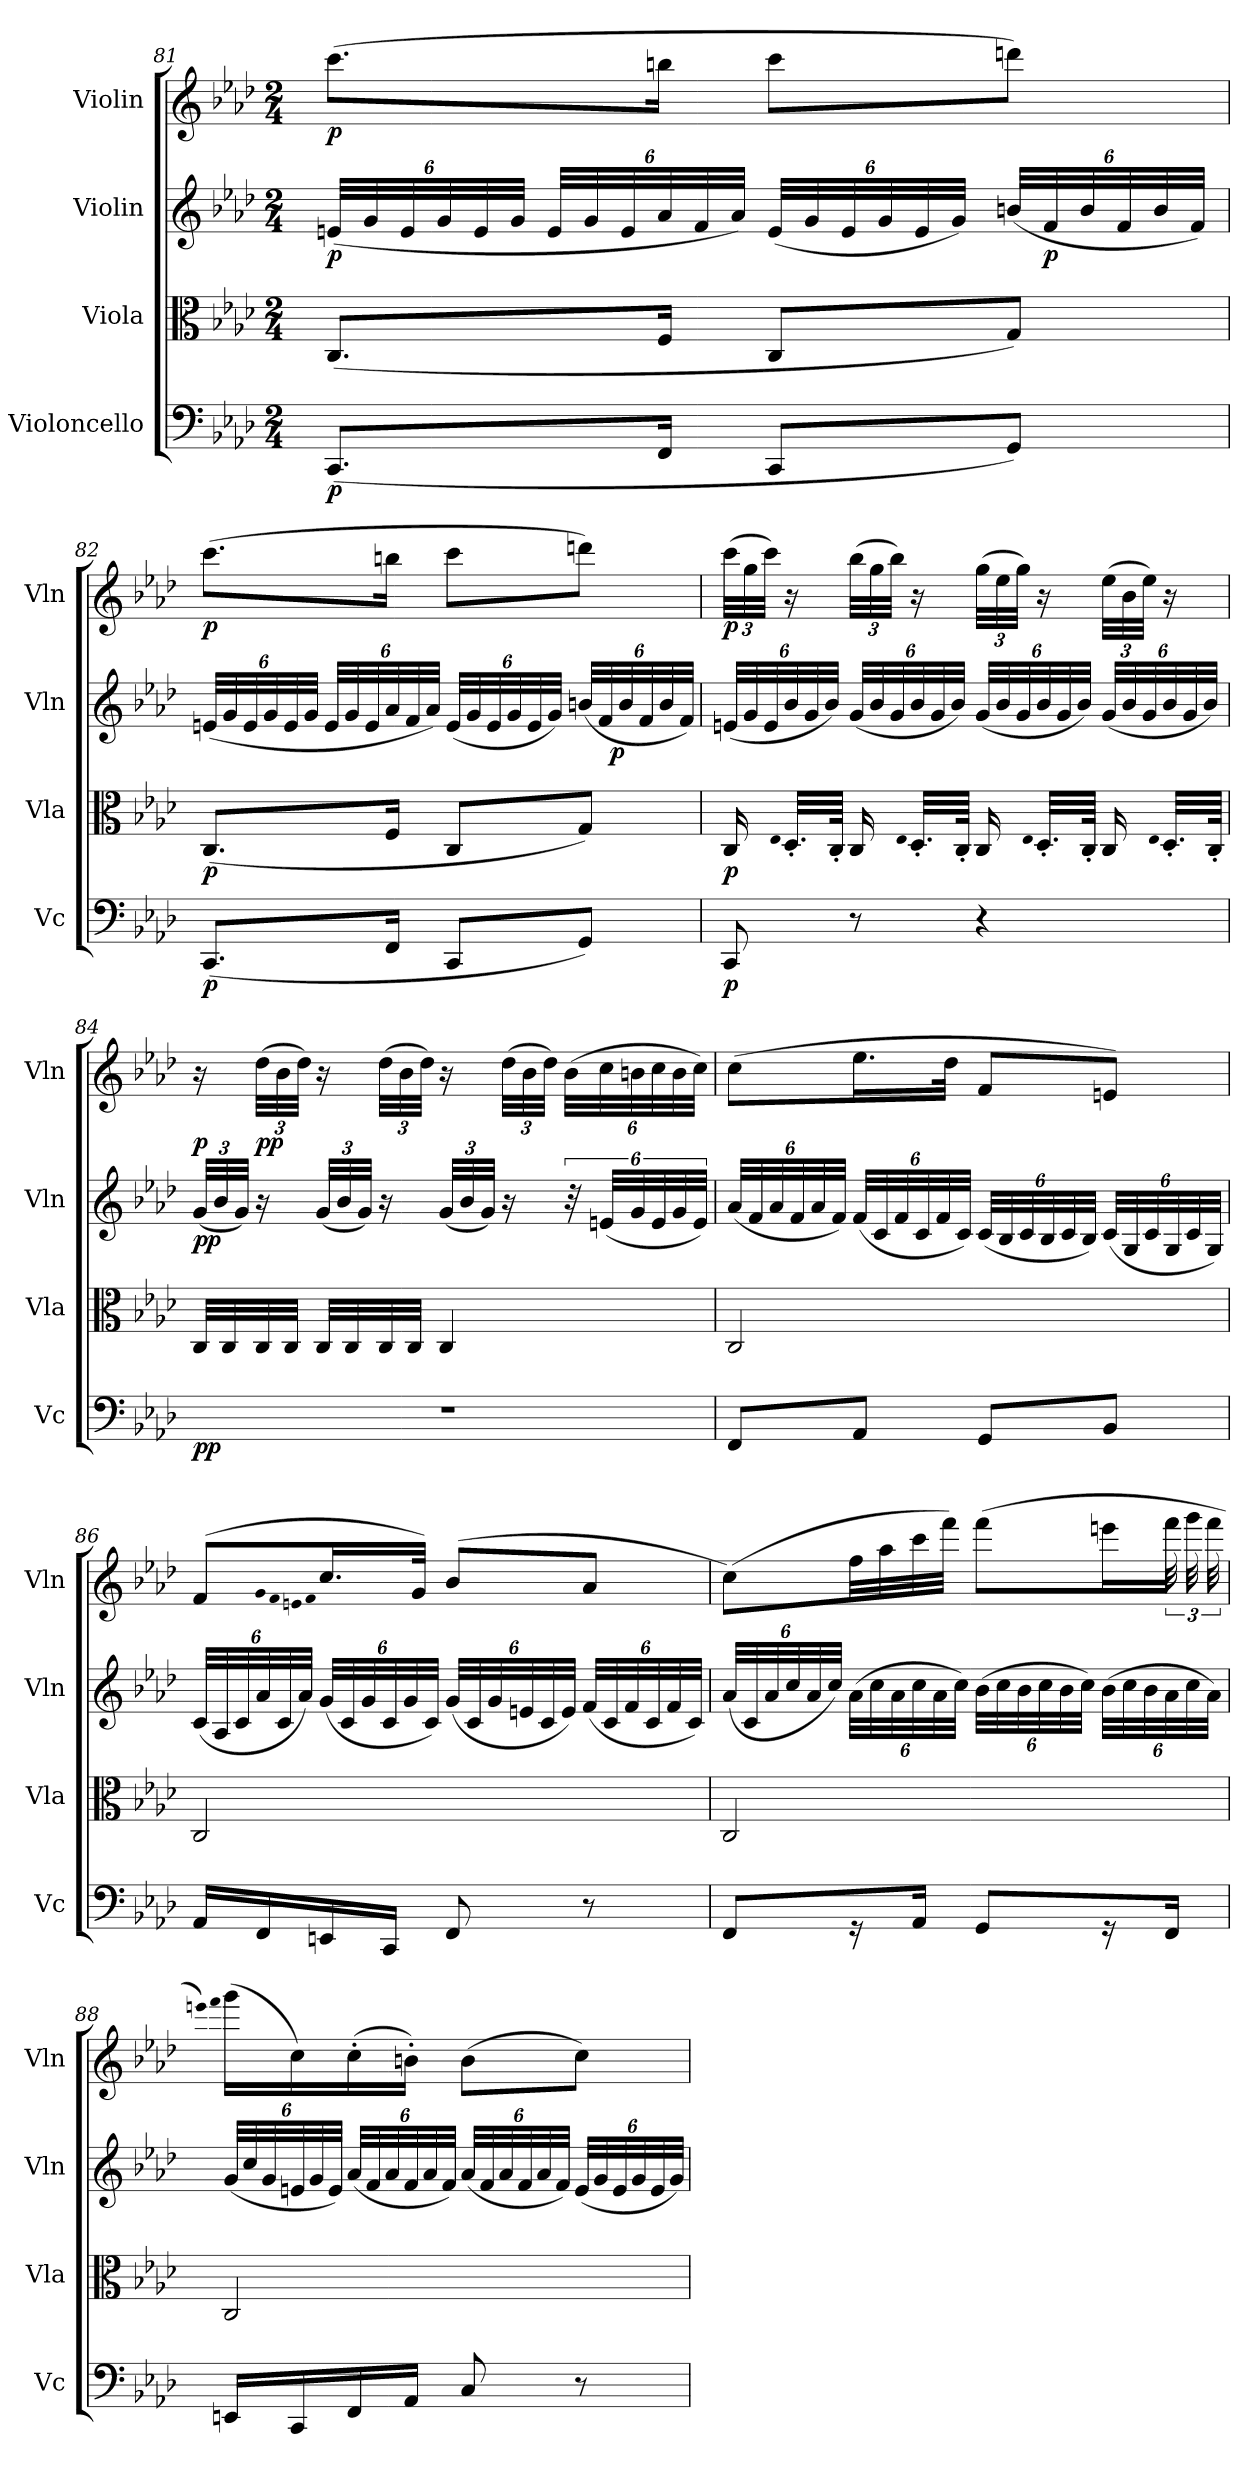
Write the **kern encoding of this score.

**kern	**dynam	**kern	**dynam	**kern	**dynam	**kern	**dynam
*part4	*part4	*part3	*part3	*part2	*part2	*part1	*part1
*staff4	*staff4	*staff3	*staff3	*staff2	*staff2	*staff1	*staff1
*I"Violoncello	*	*I"Viola	*	*I"Violin	*	*I"Violin	*
*I'Vc	*	*I'Vla	*	*I'Vln	*	*I'Vln	*
*clefF4	*	*clefC3	*	*clefG2	*	*clefG2	*
*k[b-e-a-d-]	*	*k[b-e-a-d-]	*	*k[b-e-a-d-]	*	*k[b-e-a-d-]	*
*f:	*	*f:	*	*f:	*	*f:	*
*M2/4	*	*M2/4	*	*M2/4	*	*M2/4	*
=81	=81	=81	=81	=81	=81	=81	=81
(8.CC/L	p	(8.C/L	.	(48en/LLL	p	(8.ccc\L	p
.	.	.	.	48g/	.	.	.
.	.	.	.	48e/	.	.	.
.	.	.	.	48g/	.	.	.
.	.	.	.	48e/	.	.	.
.	.	.	.	48g/JJJ	.	.	.
.	.	.	.	48e/LLL	.	.	.
.	.	.	.	48g/	.	.	.
.	.	.	.	48e/	.	.	.
16FF/Jk	.	16F/Jk	.	48a-/	.	16bbn\Jk	.
.	.	.	.	48f/	.	.	.
.	.	.	.	48a-/JJJ)	.	.	.
8CC/L	.	8C/L	.	(48e/LLL	.	8ccc\L	.
.	.	.	.	48g/	.	.	.
.	.	.	.	48e/	.	.	.
.	.	.	.	48g/	.	.	.
.	.	.	.	48e/	.	.	.
.	.	.	.	48g/JJJ)	.	.	.
8GG/J)	.	8G/J)	.	(48bn/LLL	.	8dddn\J)	.
.	.	.	.	48f/	p	.	.
.	.	.	.	48b/	.	.	.
.	.	.	.	48f/	.	.	.
.	.	.	.	48b/	.	.	.
.	.	.	.	48f/JJJ)	.	.	.
=82	=82	=82	=82	=82	=82	=82	=82
(8.CC/L	p	(8.C/L	p	(48en/LLL	.	(8.ccc\L	p
.	.	.	.	48g/	.	.	.
.	.	.	.	48e/	.	.	.
.	.	.	.	48g/	.	.	.
.	.	.	.	48e/	.	.	.
.	.	.	.	48g/JJJ	.	.	.
.	.	.	.	48e/LLL	.	.	.
.	.	.	.	48g/	.	.	.
.	.	.	.	48e/	.	.	.
16FF/Jk	.	16F/Jk	.	48a-/	.	16bbn\Jk	.
.	.	.	.	48f/	.	.	.
.	.	.	.	48a-/JJJ)	.	.	.
8CC/L	.	8C/L	.	(48e/LLL	.	8ccc\L	.
.	.	.	.	48g/	.	.	.
.	.	.	.	48e/	.	.	.
.	.	.	.	48g/	.	.	.
.	.	.	.	48e/	.	.	.
.	.	.	.	48g/JJJ)	.	.	.
8GG/J)	.	8G/J)	.	(48bn/LLL	.	8dddn\J)	.
.	.	.	.	48f/	.	.	.
.	.	.	.	48b/	p	.	.
.	.	.	.	48f/	.	.	.
.	.	.	.	48b/	.	.	.
.	.	.	.	48f/JJJ)	.	.	.
=83	=83	=83	=83	=83	=83	=83	=83
8CC/	p	16C/	p	(48en/LLL	.	(48ccc\LLL	p
.	.	.	.	48g/	.	48gg\	.
.	.	.	.	48e/	.	48ccc\JJJ)	.
.	.	qE-	.	.	.	.	.
.	.	32.D-'/LLL	.	48b-/	.	16r	.
.	.	.	.	48g/	.	.	.
.	.	.	.	48b-/JJJ)	.	.	.
.	.	64C'/JJJk	.	.	.	.	.
8r	.	16C/	.	(48g/LLL	.	(48bb-\LLL	.
.	.	.	.	48b-/	.	48gg\	.
.	.	.	.	48g/	.	48bb-\JJJ)	.
.	.	qE-	.	.	.	.	.
.	.	32.D-'/LLL	.	48b-/	.	16r	.
.	.	.	.	48g/	.	.	.
.	.	.	.	48b-/JJJ)	.	.	.
.	.	64C'/JJJk	.	.	.	.	.
4r	.	16C/	.	(48g/LLL	.	(48gg\LLL	.
.	.	.	.	48b-/	.	48ee-\	.
.	.	.	.	48g/	.	48gg\JJJ)	.
.	.	qE-	.	.	.	.	.
.	.	32.D-'/LLL	.	48b-/	.	16r	.
.	.	.	.	48g/	.	.	.
.	.	.	.	48b-/JJJ)	.	.	.
.	.	64C'/JJJk	.	.	.	.	.
.	.	16C/	.	(48g/LLL	.	(48ee-\LLL	.
.	.	.	.	48b-/	.	48b-\	.
.	.	.	.	48g/	.	48ee-\JJJ)	.
.	.	qE-	.	.	.	.	.
.	.	32.D-'/LLL	.	48b-/	.	16r	.
.	.	.	.	48g/	.	.	.
.	.	.	.	48b-/JJJ)	.	.	.
.	.	64C'/JJJk	.	.	.	.	.
=84	=84	=84	=84	=84	=84	=84	=84
2r	pp	32C/LLL	.	(48g/LLL	pp	16r	p
.	.	.	.	48b-/	.	.	.
.	.	32C/	.	.	.	.	.
.	.	.	.	48g/JJJ)	.	.	.
.	.	32C/	.	16r	.	(48dd-\LLL	pp
.	.	.	.	.	.	48b-\	.
.	.	32C/JJJ	.	.	.	.	.
.	.	.	.	.	.	48dd-\JJJ)	.
.	.	32C/LLL	.	(48g/LLL	.	16r	.
.	.	.	.	48b-/	.	.	.
.	.	32C/	.	.	.	.	.
.	.	.	.	48g/JJJ)	.	.	.
.	.	32C/	.	16r	.	(48dd-\LLL	.
.	.	.	.	.	.	48b-\	.
.	.	32C/JJJ	.	.	.	.	.
.	.	.	.	.	.	48dd-\JJJ)	.
.	.	4C/	.	(48g/LLL	.	16r	.
.	.	.	.	48b-/	.	.	.
.	.	.	.	48g/JJJ)	.	.	.
.	.	.	.	16r	.	(48dd-\LLL	.
.	.	.	.	.	.	48b-\	.
.	.	.	.	.	.	48dd-\JJJ)	.
.	.	.	.	48r	.	(48b-\LLL	.
.	.	.	.	(48en/LLL	.	48cc\	.
.	.	.	.	48g/	.	48bn\	.
.	.	.	.	48e/	.	48cc\	.
.	.	.	.	48g/	.	48b\	.
.	.	.	.	48e/JJJ)	.	48cc\JJJ)	.
=85	=85	=85	=85	=85	=85	=85	=85
8FF/L	.	2C/	.	(48a-/LLL	.	(8cc\L	.
.	.	.	.	48f/	.	.	.
.	.	.	.	48a-/	.	.	.
.	.	.	.	48f/	.	.	.
.	.	.	.	48a-/	.	.	.
.	.	.	.	48f/JJJ)	.	.	.
8AA-/J	.	.	.	(48f/LLL	.	16.ee-\L	.
.	.	.	.	48c/	.	.	.
.	.	.	.	48f/	.	.	.
.	.	.	.	48c/	.	.	.
.	.	.	.	48f/	.	.	.
.	.	.	.	.	.	32dd-\JJk	.
.	.	.	.	48c/JJJ)	.	.	.
8GG/L	.	.	.	(48c/LLL	.	8f/L	.
.	.	.	.	48B-/	.	.	.
.	.	.	.	48c/	.	.	.
.	.	.	.	48B-/	.	.	.
.	.	.	.	48c/	.	.	.
.	.	.	.	48B-/JJJ)	.	.	.
8BB-/J	.	.	.	(48c/LLL	.	8en/J)	.
.	.	.	.	48G/	.	.	.
.	.	.	.	48c/	.	.	.
.	.	.	.	48G/	.	.	.
.	.	.	.	48c/	.	.	.
.	.	.	.	48G/JJJ)	.	.	.
=86	=86	=86	=86	=86	=86	=86	=86
16AA-/LL	.	2C/	.	(48c/LLL	.	(8f/L	.
.	.	.	.	48A-/	.	.	.
.	.	.	.	48c/	.	.	.
16FF/	.	.	.	48a-/	.	.	.
.	.	.	.	48c/	.	.	.
.	.	.	.	48a-/JJJ)	.	.	.
.	.	.	.	.	.	qg	.
.	.	.	.	.	.	qf	.
.	.	.	.	.	.	qen	.
.	.	.	.	.	.	qf	.
16EEn/	.	.	.	(48g/LLL	.	16.cc/L	.
.	.	.	.	48c/	.	.	.
.	.	.	.	48g/	.	.	.
16CC/JJ	.	.	.	48c/	.	.	.
.	.	.	.	48g/	.	.	.
.	.	.	.	.	.	32g/JJk)	.
.	.	.	.	48c/JJJ)	.	.	.
8FF/	.	.	.	(48g/LLL	.	(8b-/L	.
.	.	.	.	48c/	.	.	.
.	.	.	.	48g/	.	.	.
.	.	.	.	48en/	.	.	.
.	.	.	.	48c/	.	.	.
.	.	.	.	48e/JJJ)	.	.	.
8r	.	.	.	(48f/LLL	.	8a-/J	.
.	.	.	.	48c/	.	.	.
.	.	.	.	48f/	.	.	.
.	.	.	.	48c/	.	.	.
.	.	.	.	48f/	.	.	.
.	.	.	.	48c/JJJ)	.	.	.
=87	=87	=87	=87	=87	=87	=87	=87
*	*	*	*	*	*	*^	*
8FF/L	.	2C/	.	(48a-/LLL	.	(8cc\L)	4..ryy	.
.	.	.	.	48c/	.	.	.	.
.	.	.	.	48a-/	.	.	.	.
.	.	.	.	48cc/	.	.	.	.
.	.	.	.	48a-/	.	.	.	.
.	.	.	.	48cc/JJJ)	.	.	.	.
16r	.	.	.	(48a-\LLL	.	32ff\LL	.	.
.	.	.	.	48cc\	.	.	.	.
.	.	.	.	.	.	32aa-\	.	.
.	.	.	.	48a-\	.	.	.	.
16AA-/Jk	.	.	.	48cc\	.	32ccc\	.	.
.	.	.	.	48a-\	.	.	.	.
.	.	.	.	.	.	32fff\JJJ)	.	.
.	.	.	.	48cc\JJJ)	.	.	.	.
8GG/L	.	.	.	(48b-\LLL	.	(8fff\L	.	.
.	.	.	.	48cc\	.	.	.	.
.	.	.	.	48b-\	.	.	.	.
.	.	.	.	48cc\	.	.	.	.
.	.	.	.	48b-\	.	.	.	.
.	.	.	.	48cc\JJJ)	.	.	.	.
16r	.	.	.	(48b-\LLL	.	16eeen\L	.	.
.	.	.	.	48cc\	.	.	.	.
.	.	.	.	48b-\	.	.	.	.
16FF/Jk	.	.	.	48a-\	.	16fff\JJ	48fff\	.
.	.	.	.	48cc\	.	.	48ggg\	.
.	.	.	.	48a-\JJJ)	.	.	48fff\	.
*	*	*	*	*	*	*v	*v	*
=88	=88	=88	=88	=88	=88	=88	=88
.	.	.	.	.	.	qeeen)	.
.	.	.	.	.	.	qfff	.
16EEn/LL	.	2C/	.	(48g/LLL	.	(16ggg\LL	.
.	.	.	.	48cc/	.	.	.
.	.	.	.	48g/	.	.	.
16CC/	.	.	.	48en/	.	16cc\)	.
.	.	.	.	48g/	.	.	.
.	.	.	.	48e/JJJ)	.	.	.
16FF/	.	.	.	(48a-/LLL	.	(16cc'\	.
.	.	.	.	48f/	.	.	.
.	.	.	.	48a-/	.	.	.
16AA-/JJ	.	.	.	48f/	.	16bn'\JJ)	.
.	.	.	.	48a-/	.	.	.
.	.	.	.	48f/JJJ)	.	.	.
8C/	.	.	.	(48a-/LLL	.	(8b\L	.
.	.	.	.	48f/	.	.	.
.	.	.	.	48a-/	.	.	.
.	.	.	.	48f/	.	.	.
.	.	.	.	48a-/	.	.	.
.	.	.	.	48f/JJJ)	.	.	.
8r	.	.	.	(48e/LLL	.	8cc\J)	.
.	.	.	.	48g/	.	.	.
.	.	.	.	48e/	.	.	.
.	.	.	.	48g/	.	.	.
.	.	.	.	48e/	.	.	.
.	.	.	.	48g/JJJ)	.	.	.
=	=	=	=	=	=	=	=
*-	*-	*-	*-	*-	*-	*-	*-
